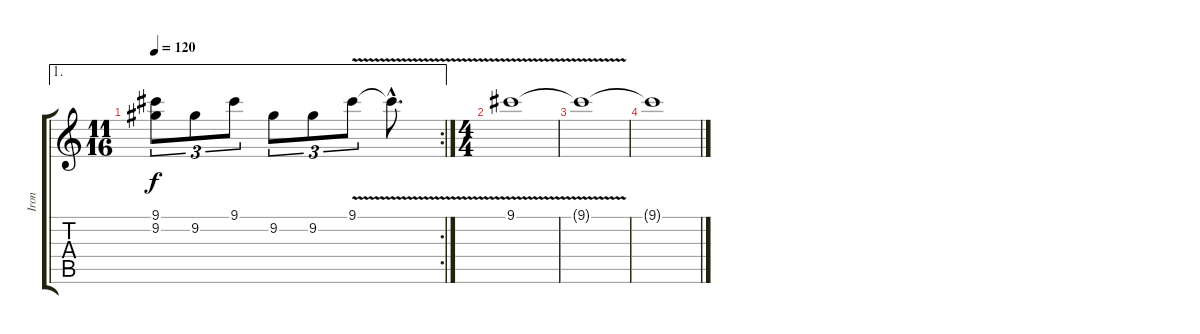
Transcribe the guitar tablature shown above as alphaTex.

\track ("Iron" "Iron") {instrument overdrivenguitar}
\staff {score tabs}
\tuning (E4 B3 G3 D3 A2 E2) {hide}
\ae 1
\rc 2
\ts (11 16)
\tempo 120
\clef g2
\ks c
(9.1 9.2).8{tu (3 2) dy f} 9.2.8{tu (3 2)} 9.1.8{tu (3 2)} 9.2.8{tu (3 2)} 9.2.8{tu (3 2)} 9.1{v}.8{tu (3 2)} 9.1{hac t}.8{d} |
\ts (4 4)
9.1{v}.1 |
9.1{t}.1 |
9.1{t}.1
